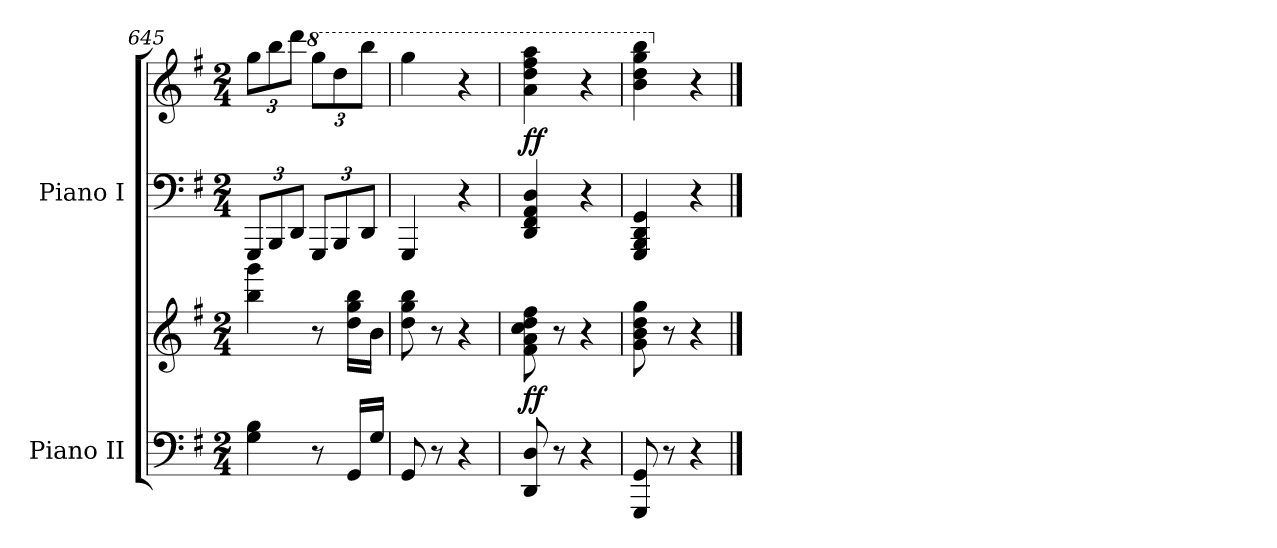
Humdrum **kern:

**kern	**kern	**dynam	**kern	**kern	**dynam
*part2	*part2	*part2	*part1	*part1	*part1
*staff4	*staff3	*staff3/4	*staff2	*staff1	*staff1/2
*I"Piano II	*	*	*I"Piano I	*	*
*I'Pno. II	*	*	*I'Pno. I	*	*
*clefF4	*clefG2	*	*clefF4	*clefG2	*
*k[f#]	*k[f#]	*	*k[f#]	*k[f#]	*
*M2/4	*M2/4	*	*M2/4	*M2/4	*
*	*	*	*Xbrackettup	*Xbrackettup	*
=645	=645	=645	=645	=645	=645
4G!\ 4B!\	4bb!\ 4ggg!\	.	12GGG/L	12gg\L	.
.	.	.	12BBB/	12bb\	.
.	.	.	12DD/J	12ddd\J	.
*	*	*	*	*8va	*
8r	8r	.	12GGG/L	12ggg\L	.
.	.	.	12BBB/	12ddd\	.
16GG!/LL	16dd!\ 16gg!\ 16bb!\LL	.	.	.	.
.	.	.	12DD/J	12bbb\J	.
16G!/JJ	16b!\JJ	.	.	.	.
=646	=646	=646	=646	=646	=646
8GG!/	8dd!\ 8gg!\ 8bb!\	.	4GGG/	4ggg\	.
8r	8r	.	.	.	.
4r	4r	.	4r	4r	.
=647	=647	=647	=647	=647	=647
!	!	!LO:DY:b	!	!	!LO:DY:b
8DD!/ 8D!/	8f#!\ 8a!\ 8cc!\ 8dd!\ 8ff#!\	ff	4DD/ 4FF#/ 4AA/ 4D/	4aa\ 4ddd\ 4fff#\ 4aaa\	ff
8r	8r	.	.	.	.
4r	4r	.	4r	4r	.
=648	=648	=648	=648	=648	=648
8GGG!/ 8GG!/	8g!\ 8b!\ 8dd!\ 8gg!\	.	4GGG/ 4BBB/ 4DD/ 4GG/	4bb\ 4ddd\ 4ggg\ 4bbb\	.
8r	8r	.	.	.	.
*	*	*	*	*X8va	*
4r	4r	.	4r	4r	.
==	==	==	==	==	==
*-	*-	*-	*-	*-	*-
